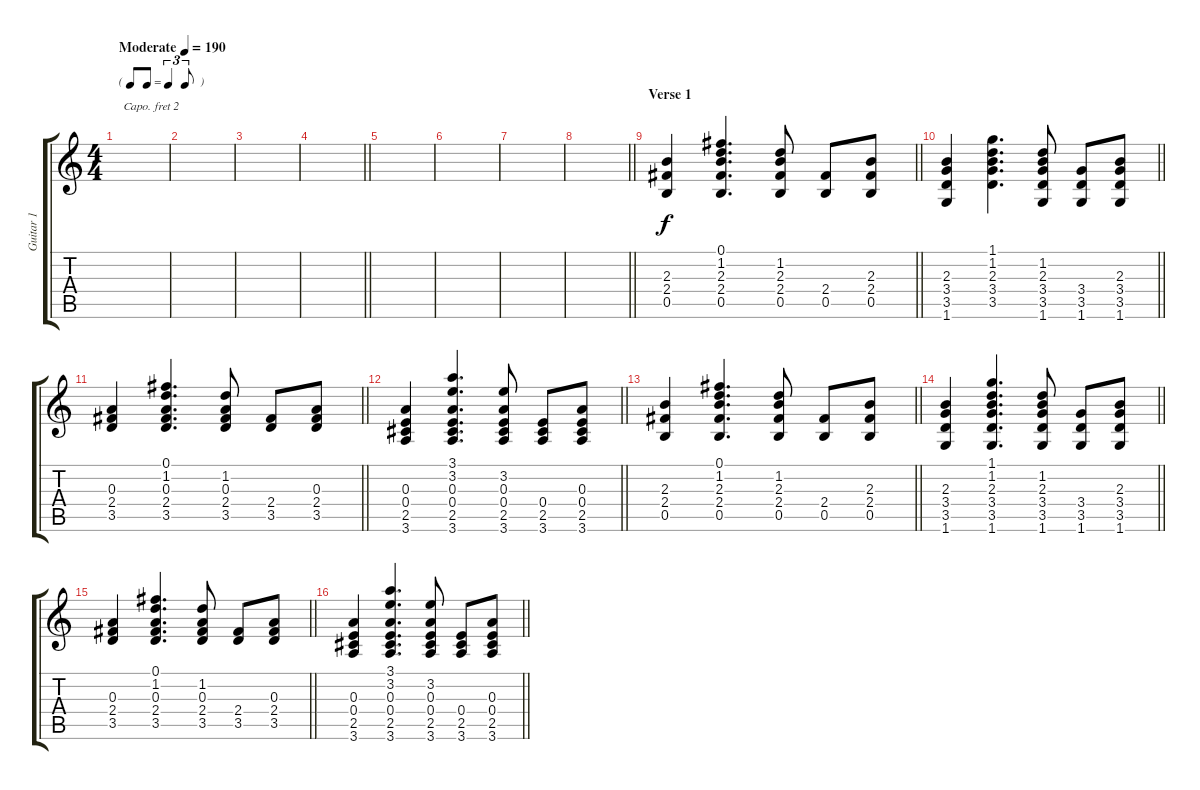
\track ("Guitar 1" "Guitar 1") {instrument acousticguitarsteel}
\staff {score tabs}
\capo 2
\tuning (E4 B3 G3 D3 A2 E2) {hide}
\ts (4 4)
\tf triplet8th
\tempo (190 "Moderate")
\clef g2
\ks c
|
|
|
\barLineRight lightlight
|
|
|
|
\barLineRight lightlight
|
\section ("" "Verse 1")
\barLineRight lightlight
(2.3 2.4 0.5).4 (0.1 1.2 2.3 2.4 0.5).4{d} (1.2 2.3 2.4 0.5).8 (2.4 0.5).8 (2.3 2.4 0.5).8 |
\barLineRight lightlight
(2.3 3.4 3.5 1.6).4 (1.1 1.2 2.3 3.4 3.5).4{d} (1.2 2.3 3.4 3.5 1.6).8 (3.4 3.5 1.6).8 (2.3 3.4 3.5 1.6).8 |
\barLineRight lightlight
(0.3 2.4 3.5).4 (0.1 1.2 0.3 2.4 3.5).4{d} (1.2 0.3 2.4 3.5).8 (2.4 3.5).8 (0.3 2.4 3.5).8 |
\barLineRight lightlight
(0.3 0.4 2.5 3.6).4 (3.1 3.2 0.3 0.4 2.5 3.6).4{d} (3.2 0.3 0.4 2.5 3.6).8 (0.4 2.5 3.6).8 (0.3 0.4 2.5 3.6).8 |
\barLineRight lightlight
(2.3 2.4 0.5).4 (0.1 1.2 2.3 2.4 0.5).4{d} (1.2 2.3 2.4 0.5).8 (2.4 0.5).8 (2.3 2.4 0.5).8 |
\barLineRight lightlight
(2.3 3.4 3.5 1.6).4 (1.1 1.2 2.3 3.4 3.5 1.6).4{d} (1.2 2.3 3.4 3.5 1.6).8 (3.4 3.5 1.6).8 (2.3 3.4 3.5 1.6).8 |
\barLineRight lightlight
(0.3 2.4 3.5).4 (0.1 1.2 0.3 2.4 3.5).4{d} (1.2 0.3 2.4 3.5).8 (2.4 3.5).8 (0.3 2.4 3.5).8 |
\barLineRight lightlight
(0.3 0.4 2.5 3.6).4 (3.1 3.2 0.3 0.4 2.5 3.6).4{d} (3.2 0.3 0.4 2.5 3.6).8 (0.4 2.5 3.6).8 (0.3 0.4 2.5 3.6).8
